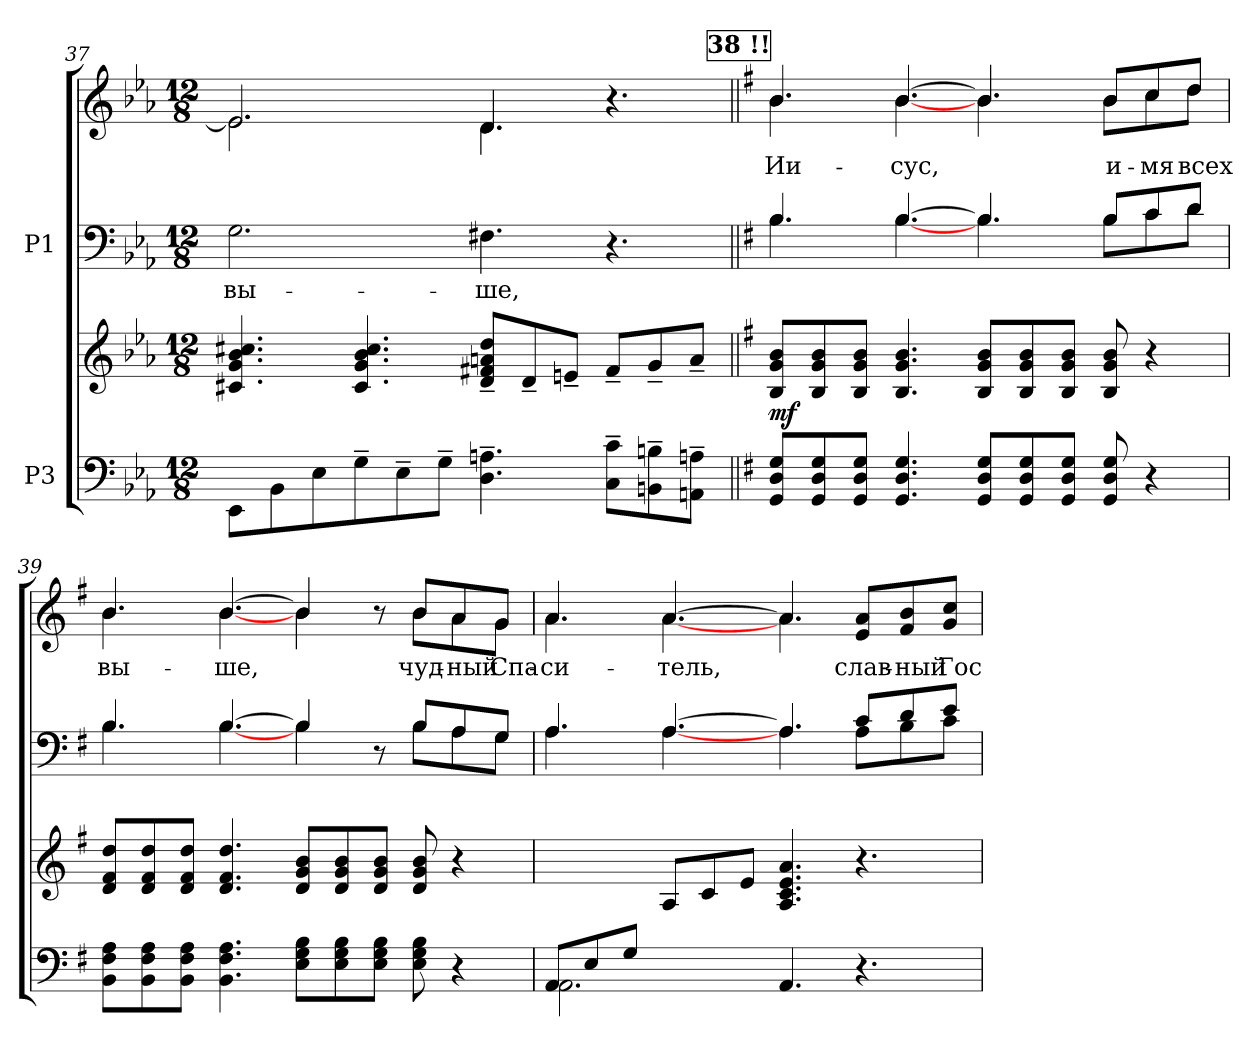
**kern	**kern	**dynam	**kern	**text	**kern	**text	**dynam
*part2	*part2	*part2	*part1	*part1	*part1	*part1	*part1
*staff4	*staff3	*staff3/4	*staff2	*staff2	*staff1	*staff1	*staff1/2
*I"P3	*	*	*I"P1	*	*	*	*
!!LO:PB:g=z
*clefF4	*clefG2	*	*clefF4	*	*clefG2	*	*
*k[b-e-a-]	*k[b-e-a-]	*	*k[b-e-a-]	*	*k[b-e-a-]	*	*
*E-:	*E-:	*	*E-:	*	*E-:	*	*
*M12/8	*M12/8	*	*M12/8	*	*M12/8	*	*
=37	=37	=37	=37	=37	=37	=37	=37
!	!	!	!	!LO:LY:a:color=#000000	!	!	!
*	*	*	*	*	*^	*	*
8EE-i\L	4.c#Xi/ 4.gi 4.b-i 4.cc#Xi	.	2.Gi\	вы-	2.e-i/]	2.e-i\	.	.
8BB-i\	.	.	.	.	.	.	.	.
8E-i\	.	.	.	.	.	.	.	.
8G~i\	4.c#i/ 4.gi 4.b-i 4.cc#i	.	.	.	.	.	.	.
8E-~i\	.	.	.	.	.	.	.	.
8G~i\J	.	.	.	.	.	.	.	.
!	!	!	!	!LO:LY:a:color=#000000	!	!	!	!
4.Di\~ 4.Ani~	8di/~ 8f#Xi~ 8ani~ 8ddi~L	.	4.F#Xi\	-ше,	4.di/	4.di\	.	.
.	8d~i/	.	.	.	.	.	.	.
.	8en~i/J	.	.	.	.	.	.	.
8Ci\~ 8ci~L	8f#~i/L	.	4.r	.	4.r	4.ryy	.	.
8BBni\~ 8Bni~	8g~i/	.	.	.	.	.	.	.
8AAni\~ 8Ani~J	8a~i/J	.	.	.	.	.	.	.
!!LO:REH:place=s1:color=#000000:enc=box:fs=13.0217:t=38	!!
=38||	=38||	=38||	=38||	=38||	=38||	=38||	=38||	=38||
*k[f#]	*k[f#]	*	*k[f#]	*	*k[f#]	*	*	*
*G:	*G:	*	*G:	*	*G:	*	*	*
*	*	*	*^	*	*	*	*	*
!	!	!	!	!	!	!	!	!LO:LY:b:color=#000000	!
8GGi/ 8Di 8GiL	8Bi/ 8gi 8biL	mf	4.Bi/	4.Bi\	.	4.bi/	4.bi\	Ии-	mf mf
8GGi/ 8Di 8Gi	8Bi/ 8gi 8bi	.	.	.	.	.	.	.	.
8GGi/ 8Di 8GiJ	8Bi/ 8gi 8biJ	.	.	.	.	.	.	.	.
!	!	!	!	!	!	!	!	!LO:LY:b:color=#000000	!
4.GGi/ 4.Di 4.Gi	4.Bi/ 4.gi 4.bi	.	[>4.Bi/	[<4.Bi\	.	[>4.bi/	[<4.bi\	-сус,	.
8GGi/ 8Di 8GiL	8Bi/ 8gi 8biL	.	4.Bi/]	4.Bi\	.	4.bi/]	4.bi\	.	.
8GGi/ 8Di 8Gi	8Bi/ 8gi 8bi	.	.	.	.	.	.	.	.
8GGi/ 8Di 8GiJ	8Bi/ 8gi 8biJ	.	.	.	.	.	.	.	.
!	!	!	!	!	!	!	!	!LO:LY:b:color=#000000	!
8GGi/ 8Di 8Gi	8Bi/ 8gi 8bi	.	8Bi/L	8Bi\L	.	8bi/L	8bi\L	и-	.
!	!	!	!	!	!	!	!	!LO:LY:b:color=#000000	!
4r	4r	.	8ci/	8ci\	.	8cci/	8cci\	-мя	.
!	!	!	!	!	!	!	!	!LO:LY:b:color=#000000	!
.	.	.	8di/J	8di\J	.	8ddi/J	8ddi\J	всех	.
!!LO:LB:g=z	!!
=39	=39	=39	=39	=39	=39	=39	=39	=39	=39
!	!	!	!	!	!	!	!	!LO:LY:b:color=#000000	!
8BBi\ 8F#i 8AiL	8di/ 8f#i 8ddiL	.	4.Bi/	4.Bi\	.	4.bi/	4.bi\	вы-	.
8BBi\ 8F#i 8Ai	8di/ 8f#i 8ddi	.	.	.	.	.	.	.	.
8BBi\ 8F#i 8AiJ	8di/ 8f#i 8ddiJ	.	.	.	.	.	.	.	.
!	!	!	!	!	!	!	!	!LO:LY:b:color=#000000	!
4.BBi\ 4.F#i 4.Ai	4.di/ 4.f#i 4.ddi	.	[>4.Bi/	[<4.Bi\	.	[>4.bi/	[<4.bi\	-ше,	.
8Ei\ 8Gi 8BiL	8di/ 8gi 8biL	.	4Bi/]	4Bi\	.	4bi/]	4bi\	.	.
8Ei\ 8Gi 8Bi	8di/ 8gi 8bi	.	.	.	.	.	.	.	.
8Ei\ 8Gi 8BiJ	8di/ 8gi 8biJ	.	8r	8ryy	.	8r	8ryy	.	.
!	!	!	!	!	!	!	!	!LO:LY:b:color=#000000	!
8Ei\ 8Gi 8Bi	8di/ 8gi 8bi	.	8Bi/L	8Bi\L	.	8bi/L	8bi\L	чуд-	.
!	!	!	!	!	!	!	!	!LO:LY:b:color=#000000	!
4r	4r	.	8Ai/	8Ai\	.	8ai/	8ai\	-ный	.
!	!	!	!	!	!	!	!	!LO:LY:b:color=#000000	!
.	.	.	8Gi/J	8Gi\J	.	8gi/J	8gi\J	Спа-	.
=40	=40	=40	=40	=40	=40	=40	=40	=40	=40
*^	*	*	*	*	*	*	*	*	*
!	!	!	!	!	!	!	!	!	!LO:LY:b:color=#000000	!
8AAi/L	2.AAi\	4.ryy	.	4.Ai/	4.Ai\	.	4.ai/	4.ai\	-си-	.
8Ei/	.	.	.	.	.	.	.	.	.	.
8Gi/J	.	.	.	.	.	.	.	.	.	.
!	!	!	!	!	!	!	!	!	!LO:LY:b:color=#000000	!
4.ryy	.	8Ai/L	.	[>4.Ai/	[<4.Ai\	.	[>4.ai/	[<4.ai\	-тель,	.
.	.	8ci/	.	.	.	.	.	.	.	.
.	.	8ei/J	.	.	.	.	.	.	.	.
4.AAi/	4.ryy	4.Ai/ 4.ci 4.ei 4.ai	.	4.Ai/]	4.Ai\	.	4.ai/]	4.ai\	.	.
!	!	!	!	!	!	!	!	!	!LO:LY:b:color=#000000	!
4.r	4.ryy	4.r	.	8ci/L	8Ai\L	.	8ei/ 8aiL	4.ryy	слав-	.
!	!	!	!	!	!	!	!	!	!LO:LY:b:color=#000000	!
.	.	.	.	8di/	8Bi\	.	8f#i/ 8bi	.	-ный	.
!	!	!	!	!	!	!	!	!	!LO:LY:b:color=#000000	!
.	.	.	.	8ei/J	8ci\J	.	8gi/ 8cciJ	.	Гос-	.
*	*	*	*	*v	*v	*	*	*	*	*
*v	*v	*	*	*	*	*v	*v	*	*
=	=	=	=	=	=	=	=
*-	*-	*-	*-	*-	*-	*-	*-
